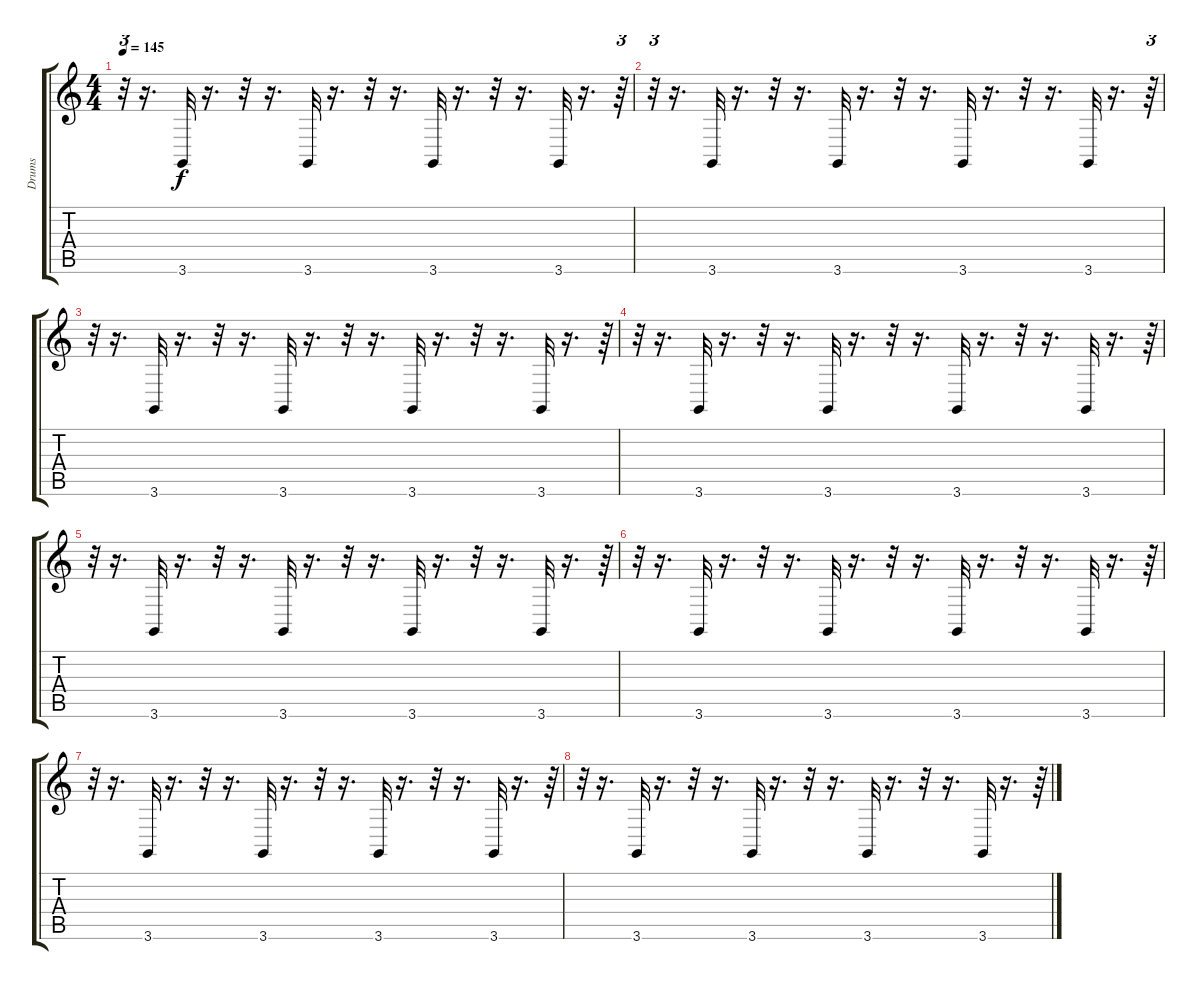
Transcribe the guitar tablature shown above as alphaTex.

\track ("Drums" "Drums") {instrument timpani}
\staff {score tabs}
\tuning (E4 B3 G3 D3 A2 E2) {hide}
\ts (4 4)
\tempo 145
\clef g2
\ks c
r.32{tu (3 2) dy f} r.16{d} 3.6.32{balance 4} r.16{d} r.32{balance 12} r.16{d} 3.6.32{balance 4} r.16{d} r.32{balance 12} r.16{d} 3.6.32{balance 4} r.16{d} r.32{balance 12} r.16{d} 3.6.32{balance 4} r.16{d} r.64{tu (3 2) balance 12} |
r.32{tu (3 2)} r.16{d} 3.6.32{balance 4} r.16{d} r.32{balance 12} r.16{d} 3.6.32{balance 4} r.16{d} r.32{balance 12} r.16{d} 3.6.32{balance 4} r.16{d} r.32{balance 12} r.16{d} 3.6.32{balance 4} r.16{d} r.64{tu (3 2) balance 12} |
r.32{tu (3 2)} r.16{d} 3.6.32{balance 4} r.16{d} r.32{balance 12} r.16{d} 3.6.32{balance 4} r.16{d} r.32{balance 12} r.16{d} 3.6.32{balance 4} r.16{d} r.32{balance 12} r.16{d} 3.6.32{balance 4} r.16{d} r.64{tu (3 2) balance 12} |
r.32{tu (3 2)} r.16{d} 3.6.32{balance 4} r.16{d} r.32{balance 12} r.16{d} 3.6.32{balance 4} r.16{d} r.32{balance 12} r.16{d} 3.6.32{balance 4} r.16{d} r.32{balance 12} r.16{d} 3.6.32{balance 4} r.16{d} r.64{tu (3 2) balance 12} |
r.32{tu (3 2)} r.16{d} 3.6.32{balance 4} r.16{d} r.32{balance 12} r.16{d} 3.6.32{balance 4} r.16{d} r.32{balance 12} r.16{d} 3.6.32{balance 4} r.16{d} r.32{balance 12} r.16{d} 3.6.32{balance 4} r.16{d} r.64{tu (3 2) balance 12} |
r.32{tu (3 2)} r.16{d} 3.6.32{balance 4} r.16{d} r.32{balance 12} r.16{d} 3.6.32{balance 4} r.16{d} r.32{balance 12} r.16{d} 3.6.32{balance 4} r.16{d} r.32{balance 12} r.16{d} 3.6.32{balance 4} r.16{d} r.64{tu (3 2) balance 12} |
r.32{tu (3 2)} r.16{d} 3.6.32{balance 4} r.16{d} r.32{balance 12} r.16{d} 3.6.32{balance 4} r.16{d} r.32{balance 12} r.16{d} 3.6.32{balance 4} r.16{d} r.32{balance 12} r.16{d} 3.6.32{balance 4} r.16{d} r.64{tu (3 2) balance 12} |
r.32{tu (3 2)} r.16{d} 3.6.32{balance 4} r.16{d} r.32{balance 12} r.16{d} 3.6.32{balance 4} r.16{d} r.32{balance 12} r.16{d} 3.6.32{balance 4} r.16{d} r.32{balance 12} r.16{d} 3.6.32{balance 4} r.16{d} r.64{tu (3 2) balance 12}
